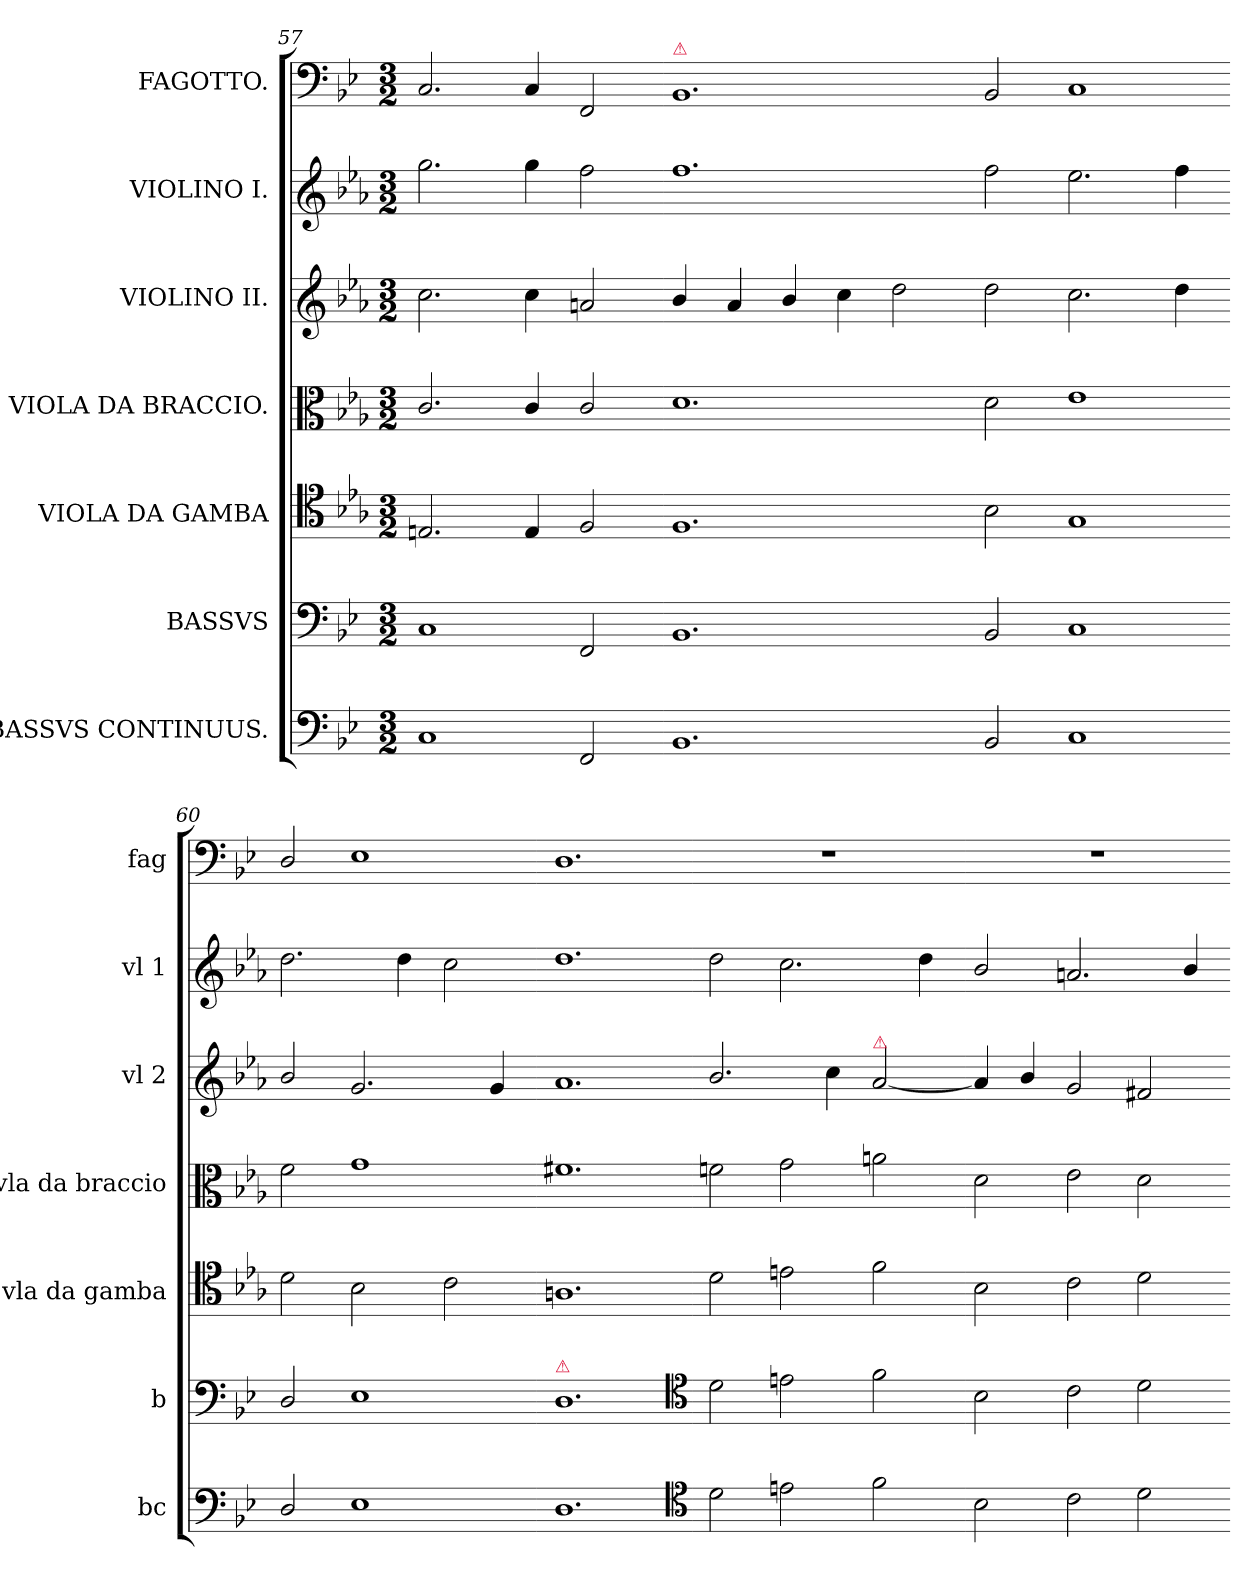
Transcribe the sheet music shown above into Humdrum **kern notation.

**kern	**kern	**kern	**kern	**kern	**kern	**kern
*part7	*part6	*part5	*part4	*part3	*part2	*part1
*staff7	*staff6	*staff5	*staff4	*staff3	*staff2	*staff1
*I"BASSVS CONTINUUS.	*I"BASSVS	*I"VIOLA DA GAMBA	*I"VIOLA DA BRACCIO.	*I"VIOLINO II.	*I"VIOLINO I.	*I"FAGOTTO.
*I'bc	*I'b	*I'vla da gamba	*I'vla da braccio	*I'vl 2	*I'vl 1	*I'fag
*clefF4	*clefF4	*clefC4	*clefC3	*clefG2	*clefG2	*clefF4
*k[b-e-]	*k[b-e-]	*k[b-e-a-]	*k[b-e-a-]	*k[b-e-a-]	*k[b-e-a-]	*k[b-e-]
*M3/2	*M3/2	*M3/2	*M3/2	*M3/2	*M3/2	*M3/2
=57	=57	=57	=57	=57	=57	=57
1C	1C	2.En/	2.c/	2.cc\	2.gg\	2.C/
.	.	4E/	4c/	4cc\	4gg\	4C/
2FF/	2FF/	2F/	2c/	2a/	2ff\	2FF/
=58-	=58-	=58-	=58-	=58-	=58-	=58-
!	!	!	!	!	!	!LO:TX:a:color=crimson:t=⚠
1.BB-	1.BB-	1.F	1.d	4b-/	1.ff	1.BB-
.	.	.	.	4a/	.	.
.	.	.	.	4b-/	.	.
.	.	.	.	4cc\	.	.
.	.	.	.	2dd\	.	.
=59-	=59-	=59-	=59-	=59-	=59-	=59-
2BB-/	2BB-/	2B-\	2d\	2dd\	2ff\	2BB-/
1C	1C	1G	1e-	2.cc\	2.ee-\	1C
.	.	.	.	4dd\	4ff\	.
=60-	=60-	=60-	=60-	=60-	=60-	=60-
2D/	2D/	2d\	2f\	2b-/	2.dd\	2D/
1E-	1E-	2B-\	1g	2.g/	.	1E-
.	.	.	.	.	4dd\	.
.	.	2c\	.	.	2cc\	.
.	.	.	.	4g/	.	.
=61-	=61-	=61-	=61-	=61-	=61-	=61-
!	!LO:TX:a:color=crimson:t=⚠	!	!	!	!	!
1.D	1.D	1.A	1.f#X	1.a	1.dd	1.D
*clefC4	*clefC4	*	*	*	*	*
=62-	=62-	=62-	=62-	=62-	=62-	=62-
2d\	2d\	2d\	2fn\	2.b-/	2dd\	1.r
2en\	2en\	2en\	2g\	.	2.cc\	.
.	.	.	.	4cc\	.	.
!	!	!	!	!LO:TX:a:color=crimson:t=⚠	!	!
2f\	2f\	2f\	2a\	[2a/	.	.
.	.	.	.	.	4dd\	.
=63-	=63-	=63-	=63-	=63-	=63-	=63-
2B-\	2B-\	2B-\	2d\	4a!/]	2b-/	1.r
.	.	.	.	4b-/	.	.
2c\	2c\	2c\	2e-\	2g/	2.a/	.
2d\	2d\	2d\	2d\	2f#X/	.	.
.	.	.	.	.	4b-/	.
=-	=-	=-	=-	=-	=-	=-
*-	*-	*-	*-	*-	*-	*-
